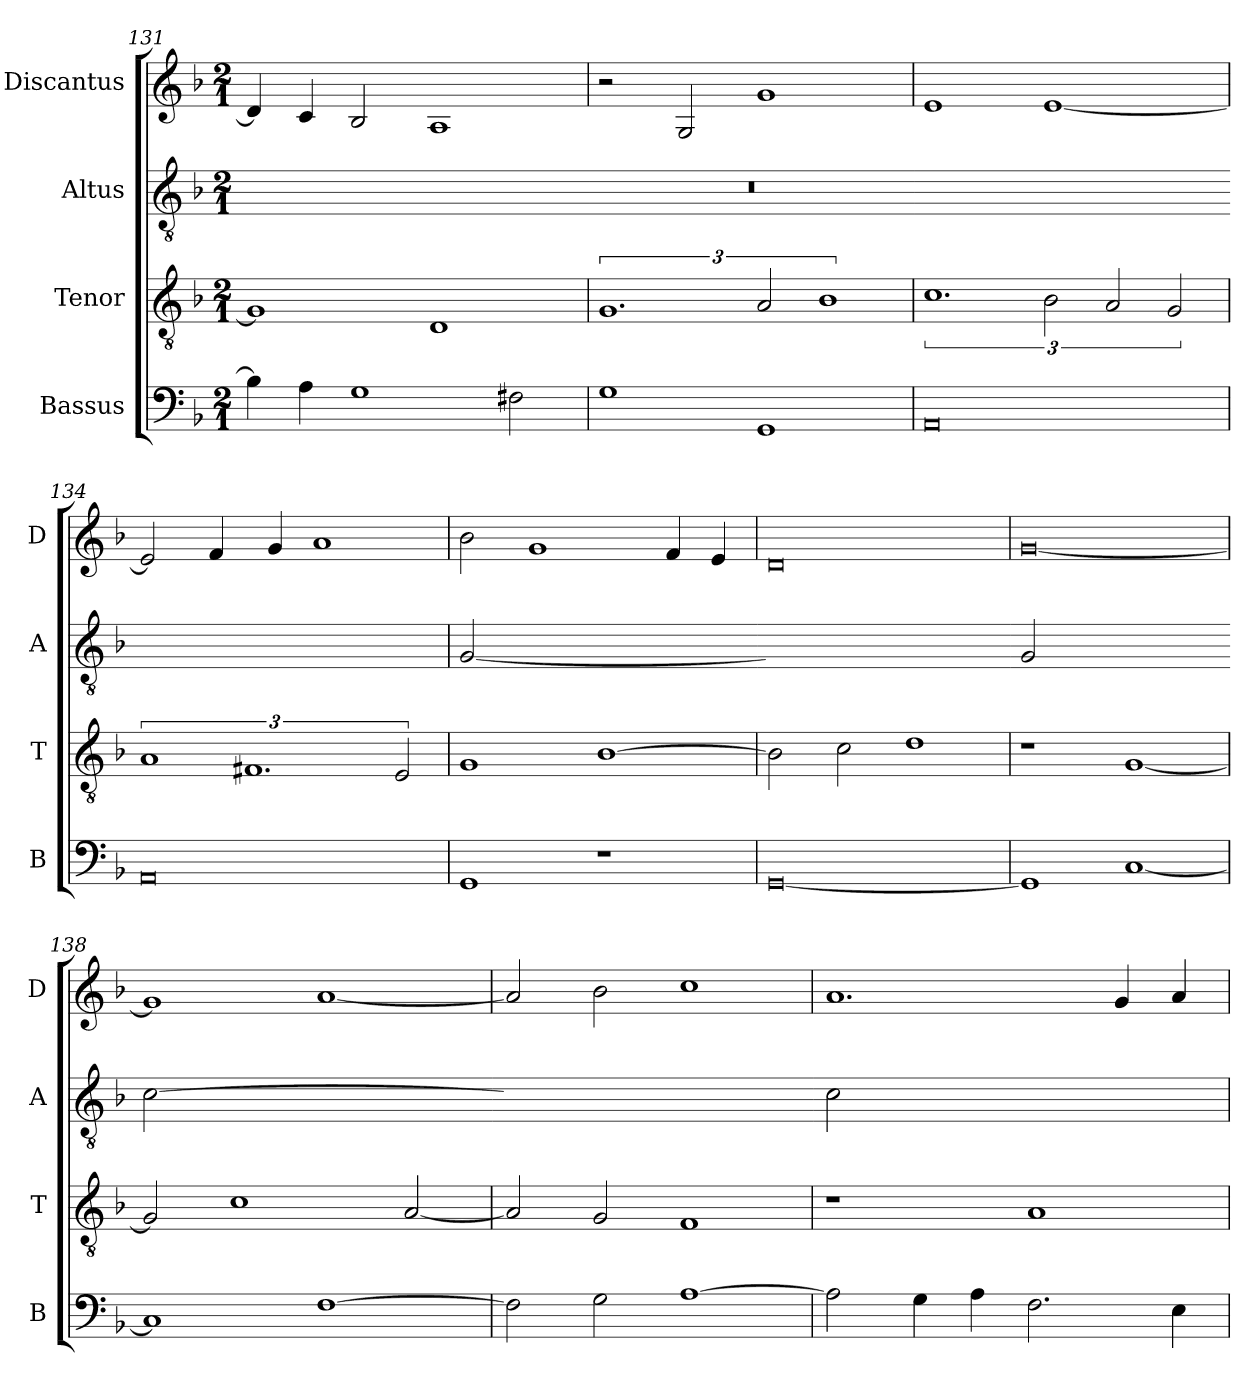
**kern	**kern	**kern	**kern
*part4	*part3	*part2	*part1
*staff4	*staff3	*staff2	*staff1
*I"Bassus	*I"Tenor	*I"Altus	*I"Discantus
*I'B	*I'T	*I'A	*I'D
*clefF4	*clefGv2	*clefGv2	*clefG2
*k[b-]	*k[b-]	*k[b-]	*k[b-]
*M2/1	*M2/1	*M2/1	*M2/1
=131	=131	=131	=131
!	!	!LO:N:vis=2	!
4B-\]	1G]	0dyy]	4d/]
4A\	.	.	4c/
1G	.	.	2B-/
.	1D	.	1A
2F#X\	.	.	.
=132	=132	=132-	=132
!	!	!LO:N:vis=2	!
1G	3%2.G	0r	2r
.	.	.	2G/
1GG	3A/	.	1g
.	3%2B-	.	.
=133	=133	=133-	=133
!	!	!LO:N:vis=2	!
0AA	3%2.c	0ryy	1e
.	3B-\	.	[1e
.	3A/	.	.
.	3G/	.	.
=134	=134	=134-	=134
!	!	!LO:N:vis=2	!
0AA	3%2A	0ryy	2e/]
.	.	.	4f/
.	3%2.F#X	.	.
.	.	.	4g/
.	.	.	1a
.	3E/	.	.
=135	=135	=135	=135
!	!	!LO:N:vis=2	!
1GG	1G	[0G	2b-\
.	.	.	1g
1r	[1B-	.	.
.	.	.	4f/
.	.	.	4e/
=136	=136	=136-	=136
!	!	!LO:N:vis=2	!
[0GG	2B-\]	0Gyy]	0d
.	2c\	.	.
.	1d	.	.
=137	=137	=137-	=137
!	!	!LO:N:vis=2	!
1GG]	1r	0G	[0g
[1C	[1G	.	.
=138	=138	=138-	=138
!	!	!LO:N:vis=2	!
1C]	2G/]	[0c	1g]
.	1c	.	.
[1F	.	.	[1a
.	[2A/	.	.
=139	=139	=139-	=139
!	!	!LO:N:vis=2	!
2F\]	2A/]	0cyy]	2a/]
2G\	2G/	.	2b-\
[1A	1F	.	1cc
=140	=140	=140-	=140
!	!	!LO:N:vis=2	!
2A\]	1r	0c	1.a
4G\	.	.	.
4A\	.	.	.
2.F\	1A	.	.
.	.	.	4g/
4E\	.	.	4a/
=	=	=	=
*-	*-	*-	*-
